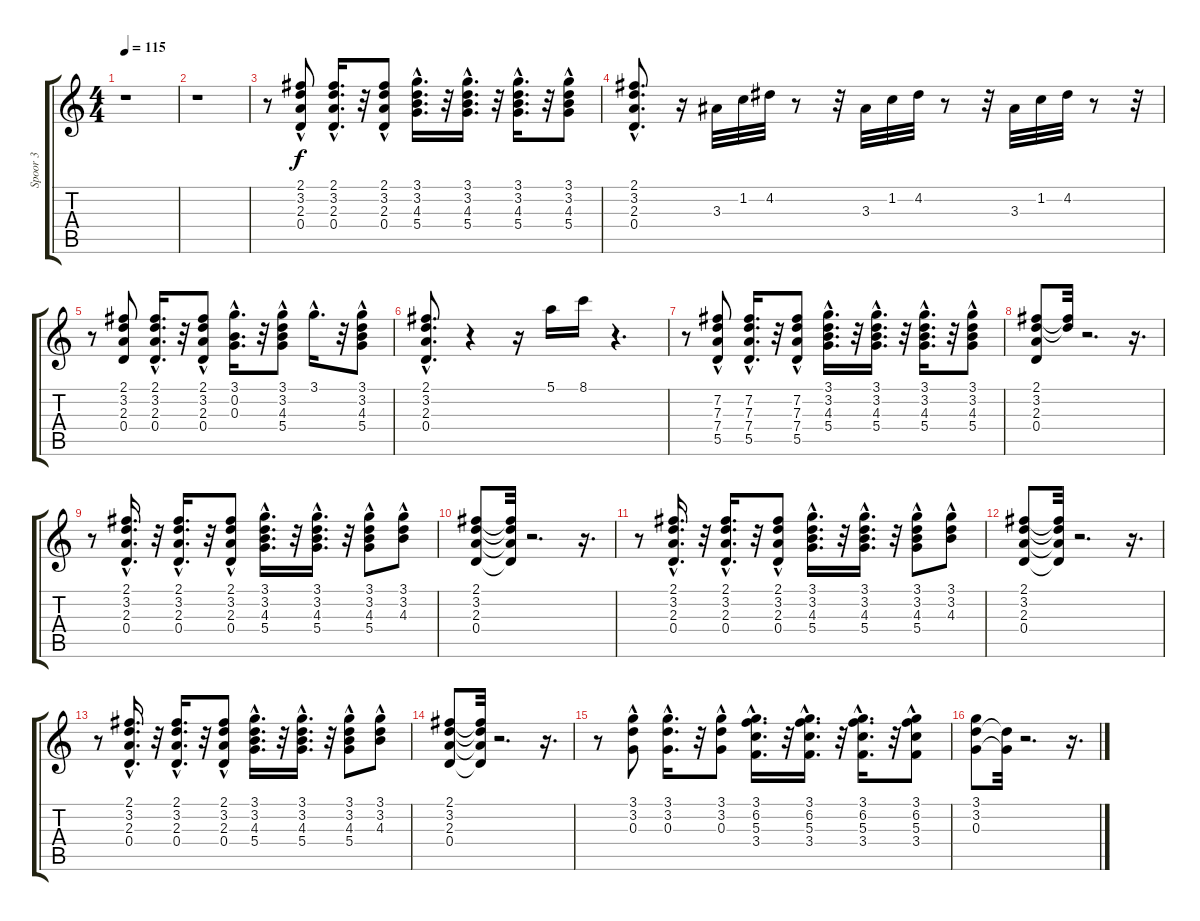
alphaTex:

\track ("Spoor 3" "Spoor 3") {instrument overdrivenguitar}
\staff {score tabs}
\tuning (E4 B3 G3 D3 A2 E2) {hide}
\ts (4 4)
\tempo 115
\clef g2
\ks c
r.1{dy f instrument overdrivenguitar} |
r.1 |
r.8 (2.1 3.2 2.3{hac} 0.4).8 (2.1{hac} 3.2{hac} 2.3{hac} 0.4{hac}).16{d} r.32 (2.1{hac} 3.2{hac} 2.3{hac} 0.4).8 (3.1{hac} 3.2{hac} 4.3{hac} 5.4{hac}).16{d} r.32 (3.1{hac} 3.2{hac} 4.3{hac} 5.4{hac}).16{d} r.32 (3.1{hac} 3.2 4.3 5.4{hac}).16{d} r.32 (3.1 3.2 4.3{hac} 5.4).8 |
(2.1 3.2 2.3 0.4{hac}).8{d} r.16 3.3.32 1.2.32 4.2.32 r.8 r.32 3.3.32 1.2.32 4.2.32 r.8 r.32 3.3.32 1.2.32 4.2.32 r.8 r.32 |
r.8 (2.1 3.2 2.3 0.4).8 (2.1{hac} 3.2{hac} 2.3{hac} 0.4{hac}).16{d} r.32 (2.1 3.2 2.3{hac} 0.4).8 (3.1{hac} 0.2{hac} 0.3{hac}).16{d} r.32 (3.1 3.2{hac} 4.3{hac} 5.4{hac}).8 3.1{hac}.16{d} r.32 (3.1 3.2 4.3{hac} 5.4).8 |
(2.1 3.2 2.3 0.4{hac}).8{d} r.4 r.16 5.1.16 8.1.16 r.4{d} |
r.8 (7.2 7.3 7.4{hac} 5.5).8 (7.2{hac} 7.3{hac} 7.4{hac} 5.5{hac}).16{d} r.32 (7.2{hac} 7.3{hac} 7.4{hac} 5.5).8 (3.1{hac} 3.2{hac} 4.3{hac} 5.4{hac}).16{d} r.32 (3.1{hac} 3.2{hac} 4.3{hac} 5.4{hac}).16{d} r.32 (3.1{hac} 3.2 4.3 5.4{hac}).16{d} r.32 (3.1 3.2 4.3{hac} 5.4).8 |
(2.1 3.2 2.3 0.4).8 (2.1{t} 3.2{t}).32 r.2{d} r.16{d} |
r.8 (2.1{hac} 3.2{hac} 2.3{hac} 0.4{hac}).16{d} r.32 (2.1{hac} 3.2{hac} 2.3 0.4{hac}).16{d} r.32 (2.1 3.2{hac} 2.3 0.4).8 (3.1{hac} 3.2{hac} 4.3{hac} 5.4{hac}).16{d} r.32 (3.1{hac} 3.2{hac} 4.3{hac} 5.4{hac}).16{d} r.32 (3.1{hac} 3.2{hac} 4.3 5.4{hac}).8 (3.1 3.2{hac} 4.3).8 |
(2.1 3.2 2.3 0.4).8 (2.1{t} 3.2{t} 2.3{t} 0.4{t}).32 r.2{d} r.16{d} |
r.8 (2.1{hac} 3.2{hac} 2.3{hac} 0.4{hac}).16{d} r.32 (2.1{hac} 3.2{hac} 2.3 0.4{hac}).16{d} r.32 (2.1 3.2{hac} 2.3 0.4).8 (3.1{hac} 3.2{hac} 4.3{hac} 5.4{hac}).16{d} r.32 (3.1{hac} 3.2{hac} 4.3{hac} 5.4{hac}).16{d} r.32 (3.1{hac} 3.2{hac} 4.3 5.4{hac}).8 (3.1 3.2{hac} 4.3).8 |
(2.1 3.2 2.3 0.4).8 (2.1{t} 3.2{t} 2.3{t} 0.4{t}).32 r.2{d} r.16{d} |
r.8 (2.1{hac} 3.2{hac} 2.3{hac} 0.4{hac}).16{d} r.32 (2.1{hac} 3.2{hac} 2.3 0.4{hac}).16{d} r.32 (2.1 3.2{hac} 2.3 0.4).8 (3.1{hac} 3.2{hac} 4.3{hac} 5.4{hac}).16{d} r.32 (3.1{hac} 3.2{hac} 4.3{hac} 5.4{hac}).16{d} r.32 (3.1{hac} 3.2{hac} 4.3 5.4{hac}).8 (3.1 3.2{hac} 4.3).8 |
(2.1 3.2 2.3 0.4).8 (2.1{t} 3.2{t} 2.3{t} 0.4{t}).32 r.2{d} r.16{d} |
r.8 (3.1{hac} 3.2 0.3{hac}).8 (3.1{hac} 3.2{hac} 0.3{hac}).16{d} r.32 (3.1 3.2{hac} 0.3{hac}).8 (3.1 6.2{hac} 5.3{hac} 3.4{hac}).16{d} r.32 (3.1 6.2{hac} 5.3{hac} 3.4{hac}).16{d} r.32 (3.1{hac} 6.2{hac} 5.3{hac} 3.4).16{d} r.32 (3.1{hac} 6.2{hac} 5.3{hac} 3.4).8 |
(3.1 3.2 0.3).8 (3.2{t} 0.3{t}).32 r.2{d} r.16{d}
